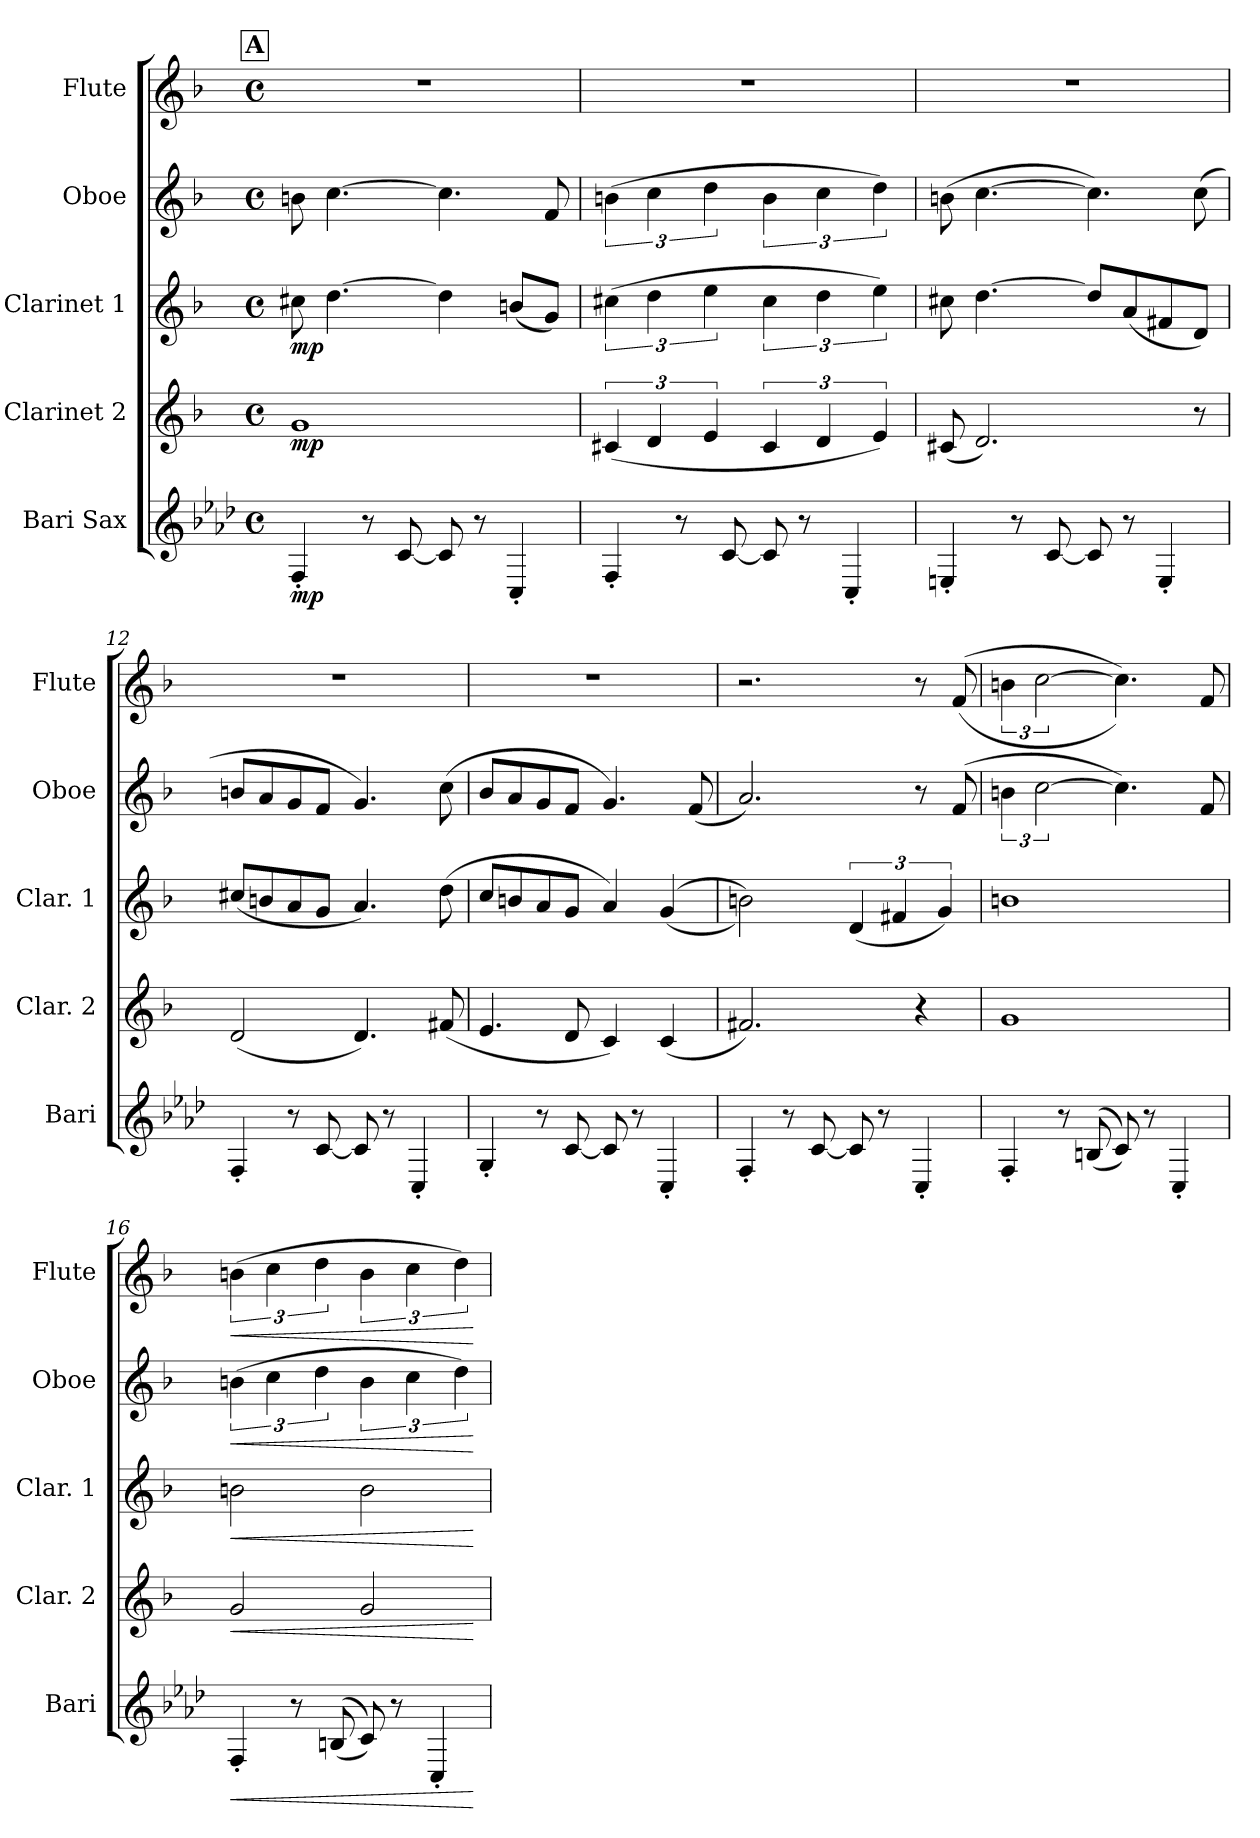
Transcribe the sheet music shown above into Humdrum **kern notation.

**kern	**dynam	**kern	**dynam	**kern	**dynam	**kern	**dynam	**kern	**dynam
*part5	*part5	*part4	*part4	*part3	*part3	*part2	*part2	*part1	*part1
*staff5	*staff5	*staff4	*staff4	*staff3	*staff3	*staff2	*staff2	*staff1	*staff1
*I"Bari Sax	*	*I"Clarinet 2	*	*I"Clarinet 1	*	*I"Oboe	*	*I"Flute	*
*I'Bari	*	*I'Clar. 2	*	*I'Clar. 1	*	*I'Oboe	*	*I'Flute	*
*clefG2	*	*clefG2	*	*clefG2	*	*clefG2	*	*clefG2	*
*ITrd12c21	*	*ITrd1c2	*	*ITrd1c2	*	*	*	*	*
*k[b-e-a-d-]	*	*k[b-e-a-]	*	*k[b-e-a-]	*	*k[b-]	*	*k[b-]	*
*M4/4	*	*M4/4	*	*M4/4	*	*M4/4	*	*M4/4	*
*met(c)	*	*met(c)	*	*met(c)	*	*met(c)	*	*met(c)	*
*MM100	*	*MM100	*	*MM100	*	*MM100	*	*MM100	*
!!LO:REH:place=s1:a:B:fs=14:t=A
=9	=9	=9	=9	=9	=9	=9	=9	=9	=9
!	!LO:DY:b	!	!LO:DY:b	!	!LO:DY:b	!	!	!	!
4FF'/	mp	1f	mp	8bn\	mp	8bn\	.	1r	.
.	.	.	.	[4.cc\	.	[4.cc\	.	.	.
8r	.	.	.	.	.	.	.	.	.
[8C/	.	.	.	.	.	.	.	.	.
8C/]	.	.	.	4cc\]	.	4.cc\]	.	.	.
8r	.	.	.	.	.	.	.	.	.
4CC'/	.	.	.	(8an/L	.	.	.	.	.
.	.	.	.	8f/J)	.	8f/	.	.	.
=10	=10	=10	=10	=10	=10	=10	=10	=10	=10
4FF'/	.	(6Bn/	.	(6bn\	.	(6bn\	.	1r	.
.	.	6c/	.	6cc\	.	6cc\	.	.	.
8r	.	.	.	.	.	.	.	.	.
.	.	6d/	.	6dd\	.	6dd\	.	.	.
[8C/	.	.	.	.	.	.	.	.	.
8C/]	.	6B/	.	6b\	.	6b\	.	.	.
8r	.	.	.	.	.	.	.	.	.
.	.	6c/	.	6cc\	.	6cc\	.	.	.
4CC'/	.	.	.	.	.	.	.	.	.
.	.	6d/)	.	6dd\)	.	6dd\)	.	.	.
!!LO:PB:g=z
=11	=11	=11	=11	=11	=11	=11	=11	=11	=11
4EEn'/	.	(8Bn/	.	8bn\	.	(8bn\	.	1r	.
.	.	2.c/)	.	[4.cc\	.	[4.cc\	.	.	.
8r	.	.	.	.	.	.	.	.	.
[8C/	.	.	.	.	.	.	.	.	.
8C/]	.	.	.	8cc/L]	.	4.cc\])	.	.	.
8r	.	.	.	(8g/	.	.	.	.	.
4EE'/	.	.	.	8en/	.	.	.	.	.
.	.	8r	.	8c/J)	.	(8cc\	.	.	.
=12	=12	=12	=12	=12	=12	=12	=12	=12	=12
4FF'/	.	(2c/	.	(8bn/L	.	8bn/L	.	1r	.
.	.	.	.	8an/	.	8a/	.	.	.
8r	.	.	.	8g/	.	8g/	.	.	.
[8C/	.	.	.	8f/J	.	8f/J	.	.	.
8C/]	.	4.c/)	.	4.g/)	.	4.g/)	.	.	.
8r	.	.	.	.	.	.	.	.	.
4CC'/	.	.	.	.	.	.	.	.	.
.	.	(8en/	.	(8cc\	.	(8cc\	.	.	.
=13	=13	=13	=13	=13	=13	=13	=13	=13	=13
4GG'/	.	4.d/	.	8b-/L	.	8b-/L	.	1r	.
.	.	.	.	8an/	.	8a/	.	.	.
8r	.	.	.	8g/	.	8g/	.	.	.
[8C/	.	8c/	.	8f/J	.	8f/J	.	.	.
8C/]	.	4B-/)	.	4g/)	.	4.g/)	.	.	.
8r	.	.	.	.	.	.	.	.	.
4CC'/	.	(4B-/	.	((4f/	.	.	.	.	.
.	.	.	.	.	.	(8f/	.	.	.
!!LO:PB:g=z
=14	=14	=14	=14	=14	=14	=14	=14	=14	=14
4FF'/	.	2.en/)	.	2an\))	.	2.a/)	.	2.r	.
8r	.	.	.	.	.	.	.	.	.
[8C/	.	.	.	.	.	.	.	.	.
8C/]	.	.	.	(6c/	.	.	.	.	.
8r	.	.	.	.	.	.	.	.	.
.	.	.	.	6en/	.	.	.	.	.
4CC'/	.	4r	.	.	.	8r	.	8r	.
.	.	.	.	6f/)	.	.	.	.	.
.	.	.	.	.	.	(>8f/	.	(>(>8f/	.
=15	=15	=15	=15	=15	=15	=15	=15	=15	=15
4FF'/	.	1f	.	1an	.	6bn\	.	6bn\	.
.	.	.	.	.	.	[3cc\	.	[3cc\	.
8r	.	.	.	.	.	.	.	.	.
((8BBn/	.	.	.	.	.	.	.	.	.
8C/))	.	.	.	.	.	4.cc\])	.	4.cc\]))	.
8r	.	.	.	.	.	.	.	.	.
4CC'/	.	.	.	.	.	.	.	.	.
.	.	.	.	.	.	8f/	.	8f/	.
=16	=16	=16	=16	=16	=16	=16	=16	=16	=16
!	!LO:HP:b	!	!LO:HP:b	!	!LO:HP:b	!	!LO:HP:b	!	!LO:HP:b
4FF'/	<	2f/	<	2an\	<	(6bn\	<	(6bn\	<
.	.	.	.	.	.	6cc\	.	6cc\	.
8r	.	.	.	.	.	.	.	.	.
.	.	.	.	.	.	6dd\	.	6dd\	.
((8BBn/	.	.	.	.	.	.	.	.	.
8C/))	.	2f/	.	2a\	.	6b\	.	6b\	.
8r	.	.	.	.	.	.	.	.	.
.	.	.	.	.	.	6cc\	.	6cc\	.
4CC'/	.	.	.	.	.	.	.	.	.
.	.	.	.	.	.	6dd\)	.	6dd\)	.
.	[	.	[	.	[	.	[	.	[
=	=	=	=	=	=	=	=	=	=
*-	*-	*-	*-	*-	*-	*-	*-	*-	*-
